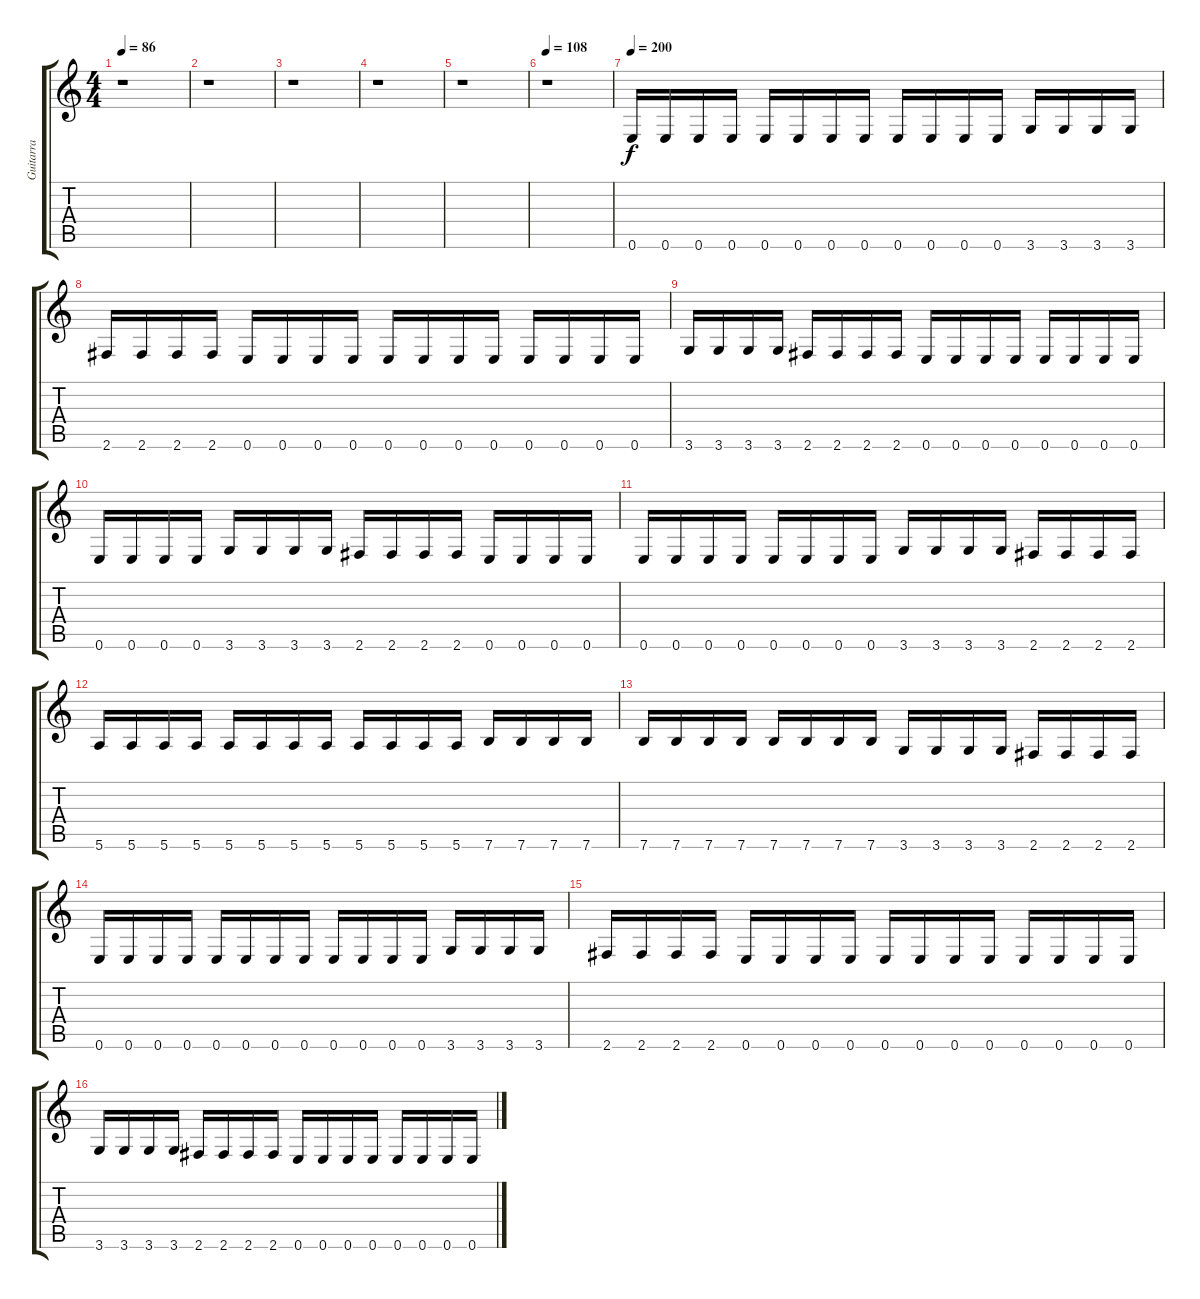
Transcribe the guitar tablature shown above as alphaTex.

\track ("Guitarra" "Guitarra") {instrument distortionguitar}
\staff {score tabs}
\tuning (E4 B3 G3 D3 A2 E2) {hide}
\ts (4 4)
\tempo 86
\clef g2
\ks c
r.1{dy f} |
r.1 |
r.1 |
r.1 |
r.1 |
\tempo 108
r.1{volume 16} |
\tempo 200
0.6.16 0.6.16 0.6.16 0.6.16 0.6.16 0.6.16 0.6.16 0.6.16 0.6.16 0.6.16 0.6.16 0.6.16 3.6.16 3.6.16 3.6.16 3.6.16 |
2.6.16 2.6.16 2.6.16 2.6.16 0.6.16 0.6.16 0.6.16 0.6.16 0.6.16 0.6.16 0.6.16 0.6.16 0.6.16 0.6.16 0.6.16 0.6.16 |
3.6.16 3.6.16 3.6.16 3.6.16 2.6.16 2.6.16 2.6.16 2.6.16 0.6.16 0.6.16 0.6.16 0.6.16 0.6.16 0.6.16 0.6.16 0.6.16 |
0.6.16 0.6.16 0.6.16 0.6.16 3.6.16 3.6.16 3.6.16 3.6.16 2.6.16 2.6.16 2.6.16 2.6.16 0.6.16 0.6.16 0.6.16 0.6.16 |
0.6.16 0.6.16 0.6.16 0.6.16 0.6.16 0.6.16 0.6.16 0.6.16 3.6.16 3.6.16 3.6.16 3.6.16 2.6.16 2.6.16 2.6.16 2.6.16 |
5.6.16 5.6.16 5.6.16 5.6.16 5.6.16 5.6.16 5.6.16 5.6.16 5.6.16 5.6.16 5.6.16 5.6.16 7.6.16 7.6.16 7.6.16 7.6.16 |
7.6.16 7.6.16 7.6.16 7.6.16 7.6.16 7.6.16 7.6.16 7.6.16 3.6.16 3.6.16 3.6.16 3.6.16 2.6.16 2.6.16 2.6.16 2.6.16 |
0.6.16 0.6.16 0.6.16 0.6.16 0.6.16 0.6.16 0.6.16 0.6.16 0.6.16 0.6.16 0.6.16 0.6.16 3.6.16 3.6.16 3.6.16 3.6.16 |
2.6.16 2.6.16 2.6.16 2.6.16 0.6.16 0.6.16 0.6.16 0.6.16 0.6.16 0.6.16 0.6.16 0.6.16 0.6.16 0.6.16 0.6.16 0.6.16 |
3.6.16 3.6.16 3.6.16 3.6.16 2.6.16 2.6.16 2.6.16 2.6.16 0.6.16 0.6.16 0.6.16 0.6.16 0.6.16 0.6.16 0.6.16 0.6.16
